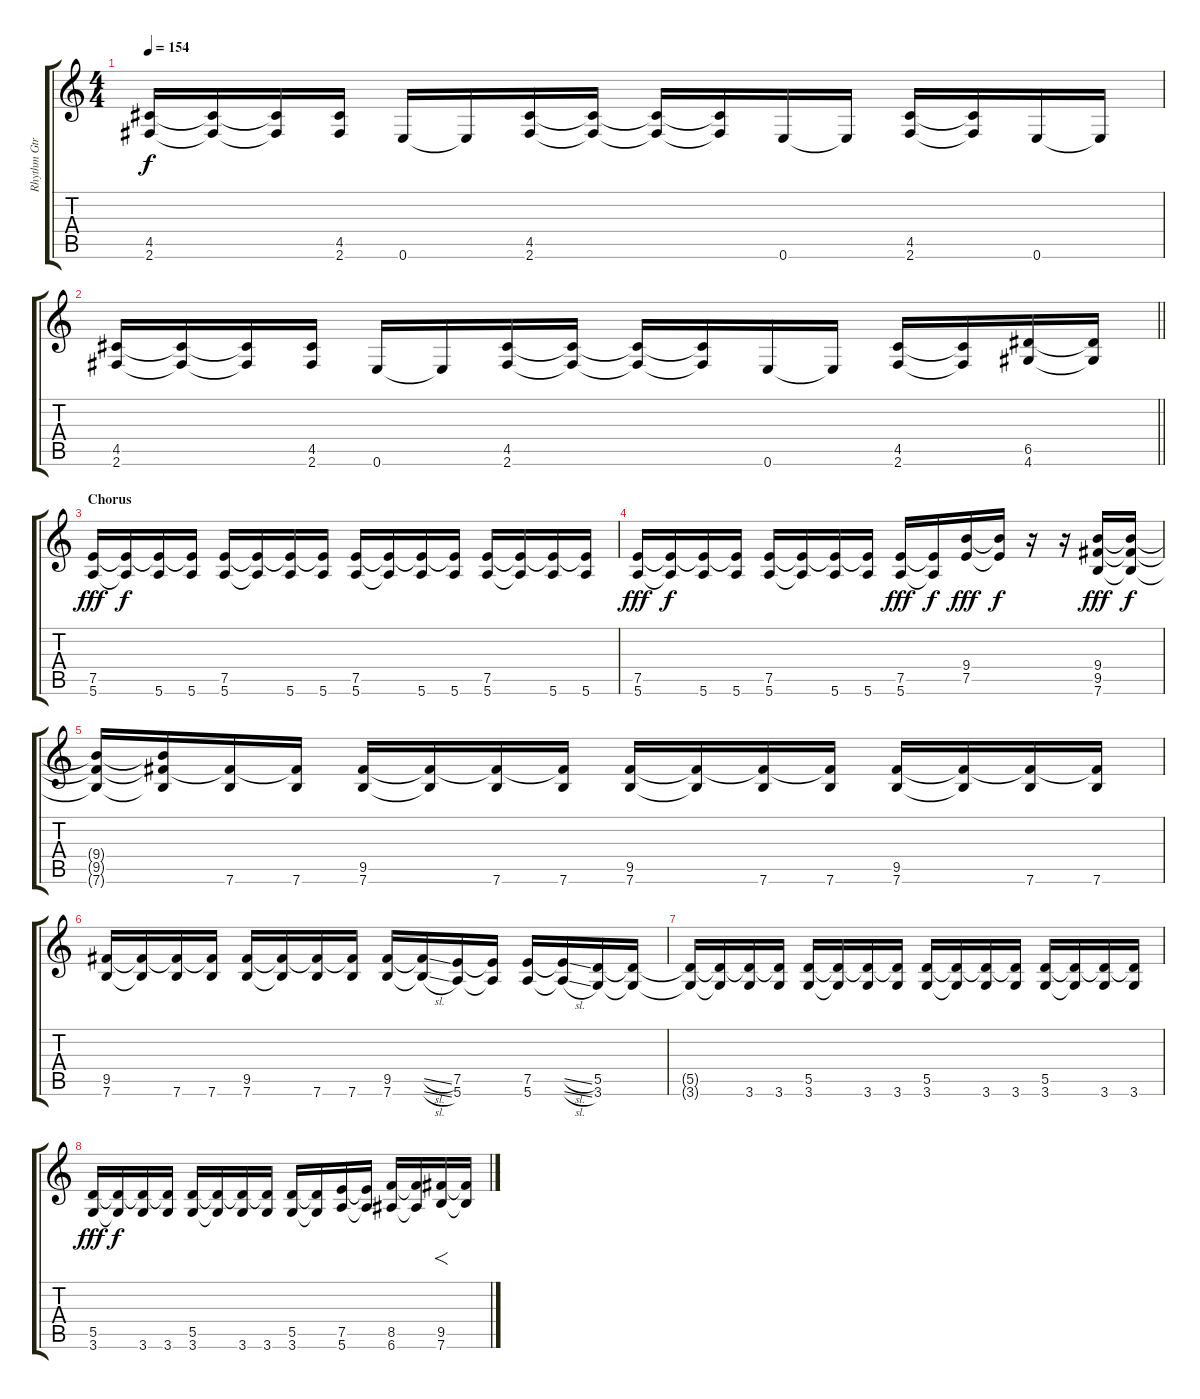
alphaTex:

\track ("Rhythm Gtr" "Rhythm Gtr") {instrument overdrivenguitar}
\staff {score tabs}
\tuning (E4 B3 G3 D3 A2 E2) {hide}
\ts (4 4)
\tempo 154
\clef g2
\ks c
(4.5 2.6).16{dy f} (4.5{t} 2.6{t}).16 (4.5{t} 2.6{t}).16 (4.5 2.6).16 0.6.16 0.6{t}.16 (4.5 2.6).16 (4.5{t} 2.6{t}).16 (4.5{t} 2.6{t}).16 (4.5{t} 2.6{t}).16 0.6.16 0.6{t}.16 (4.5 2.6).16 (4.5{t} 2.6{t}).16 0.6.16 0.6{t}.16 |
\barLineRight lightlight
(4.5 2.6).16 (4.5{t} 2.6{t}).16 (4.5{t} 2.6{t}).16 (4.5 2.6).16 0.6.16 0.6{t}.16 (4.5 2.6).16 (4.5{t} 2.6{t}).16 (4.5{t} 2.6{t}).16 (4.5{t} 2.6{t}).16 0.6.16 0.6{t}.16 (4.5 2.6).16 (4.5{t} 2.6{t}).16 (6.5 4.6).16 (6.5{t} 4.6{t}).16 |
\section ("" "Chorus")
(7.5 5.6).16{dy fff} (7.5{t} 5.6{t}).16{dy f} (7.5{t} 5.6).16 (7.5{t} 5.6).16 (7.5 5.6).16 (7.5{t} 5.6{t}).16 (7.5{t} 5.6).16 (7.5{t} 5.6).16 (7.5 5.6).16 (7.5{t} 5.6{t}).16 (7.5{t} 5.6).16 (7.5{t} 5.6).16 (7.5 5.6).16 (7.5{t} 5.6{t}).16 (7.5{t} 5.6).16 (7.5{t} 5.6).16 |
(7.5 5.6).16{dy fff} (7.5{t} 5.6{t}).16{dy f} (7.5{t} 5.6).16 (7.5{t} 5.6).16 (7.5 5.6).16 (7.5{t} 5.6{t}).16 (7.5{t} 5.6).16 (7.5{t} 5.6).16 (7.5 5.6).16{dy fff} (7.5{t} 5.6{t}).16{dy f} (9.4 7.5).16{dy fff} (9.4{t} 7.5{t}).16{dy f} r.16 r.16 (9.4 9.5 7.6).16{dy fff} (9.4{t} 9.5{t} 7.6{t}).16{dy f} |
(9.4{t} 9.5{t} 7.6{t}).16 (9.4{t} 9.5{t} 7.6{t}).16 (9.5{t} 7.6).16 (9.5{t} 7.6).16 (9.5 7.6).16 (9.5{t} 7.6{t}).16 (9.5{t} 7.6).16 (9.5{t} 7.6).16 (9.5 7.6).16 (9.5{t} 7.6{t}).16 (9.5{t} 7.6).16 (9.5{t} 7.6).16 (9.5 7.6).16 (9.5{t} 7.6{t}).16 (9.5{t} 7.6).16 (9.5{t} 7.6).16 |
(9.5 7.6).16 (9.5{t} 7.6{t}).16 (9.5{t} 7.6).16 (9.5{t} 7.6).16 (9.5 7.6).16 (9.5{t} 7.6{t}).16 (9.5{t} 7.6).16 (9.5{t} 7.6).16 (9.5 7.6).16 (9.5{sl t} 7.6{sl t}).16 (7.5 5.6).16 (7.5{t} 5.6{t}).16 (7.5 5.6).16 (7.5{sl t} 5.6{sl t}).16 (5.5 3.6).16 (5.5{t} 3.6{t}).16 |
(5.5{t} 3.6{t}).16 (5.5{t} 3.6{t}).16 (5.5{t} 3.6).16 (5.5{t} 3.6).16 (5.5 3.6).16 (5.5{t} 3.6{t}).16 (5.5{t} 3.6).16 (5.5{t} 3.6).16 (5.5 3.6).16 (5.5{t} 3.6{t}).16 (5.5{t} 3.6).16 (5.5{t} 3.6).16 (5.5 3.6).16 (5.5{t} 3.6{t}).16 (5.5{t} 3.6).16 (5.5{t} 3.6).16 |
(5.5 3.6).16{dy fff} (5.5{t} 3.6{t}).16{dy f} (5.5{t} 3.6).16 (5.5{t} 3.6).16 (5.5 3.6).16 (5.5{t} 3.6{t}).16 (5.5{t} 3.6).16 (5.5{t} 3.6).16 (5.5 3.6).16 (5.5{t} 3.6{t}).16 (7.5 5.6).16 (7.5{t} 5.6{t}).16 (8.5 6.6).16 (8.5{t} 6.6{t}).16 (9.5 7.6).16{f} (9.5{t} 7.6{t}).16
